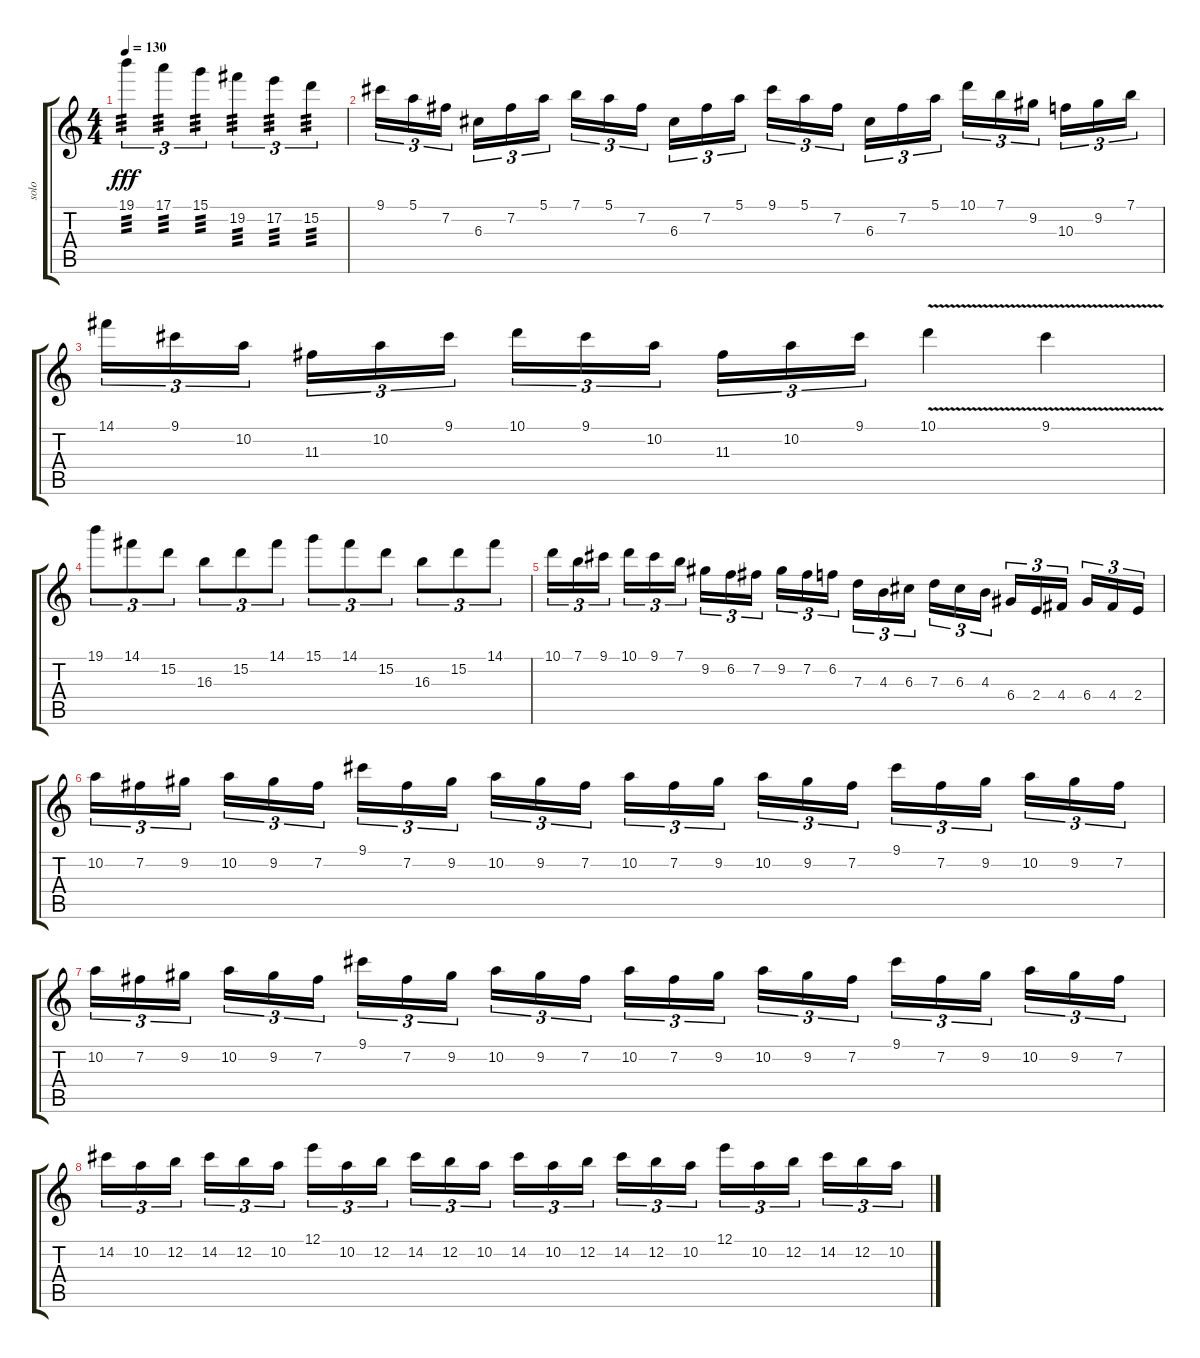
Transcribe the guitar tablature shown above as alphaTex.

\track ("solo" "solo") {solo instrument overdrivenguitar}
\staff {score tabs}
\tuning (E4 B3 G3 D3 A2 E2) {hide}
\ts (4 4)
\tempo 130
\clef g2
\ks c
19.1.4{tu (3 2) tp 3 dy fff} 17.1.4{tu (3 2) tp 3} 15.1.4{tu (3 2) tp 3} 19.2.4{tu (3 2) tp 3} 17.2.4{tu (3 2) tp 3} 15.2.4{tu (3 2) tp 3} |
9.1.16{tu (3 2)} 5.1.16{tu (3 2)} 7.2.16{tu (3 2) beam splitsecondary} 6.3.16{tu (3 2)} 7.2.16{tu (3 2)} 5.1.16{tu (3 2)} 7.1.16{tu (3 2)} 5.1.16{tu (3 2)} 7.2.16{tu (3 2) beam splitsecondary} 6.3.16{tu (3 2)} 7.2.16{tu (3 2)} 5.1.16{tu (3 2)} 9.1.16{tu (3 2)} 5.1.16{tu (3 2)} 7.2.16{tu (3 2) beam splitsecondary} 6.3.16{tu (3 2)} 7.2.16{tu (3 2)} 5.1.16{tu (3 2)} 10.1.16{tu (3 2)} 7.1.16{tu (3 2)} 9.2.16{tu (3 2) beam splitsecondary} 10.3.16{tu (3 2)} 9.2.16{tu (3 2)} 7.1.16{tu (3 2)} |
14.1.16{tu (3 2)} 9.1.16{tu (3 2)} 10.2.16{tu (3 2) beam splitsecondary} 11.3.16{tu (3 2)} 10.2.16{tu (3 2)} 9.1.16{tu (3 2)} 10.1.16{tu (3 2)} 9.1.16{tu (3 2)} 10.2.16{tu (3 2) beam splitsecondary} 11.3.16{tu (3 2)} 10.2.16{tu (3 2)} 9.1.16{tu (3 2)} 10.1{v}.4 9.1{v}.4 |
19.1.8{tu (3 2)} 14.1.8{tu (3 2)} 15.2.8{tu (3 2)} 16.3.8{tu (3 2)} 15.2.8{tu (3 2)} 14.1.8{tu (3 2)} 15.1.8{tu (3 2)} 14.1.8{tu (3 2)} 15.2.8{tu (3 2)} 16.3.8{tu (3 2)} 15.2.8{tu (3 2)} 14.1.8{tu (3 2)} |
10.1.16{tu (3 2)} 7.1.16{tu (3 2)} 9.1.16{tu (3 2) beam splitsecondary} 10.1.16{tu (3 2)} 9.1.16{tu (3 2)} 7.1.16{tu (3 2)} 9.2.16{tu (3 2)} 6.2.16{tu (3 2)} 7.2.16{tu (3 2) beam splitsecondary} 9.2.16{tu (3 2)} 7.2.16{tu (3 2)} 6.2.16{tu (3 2)} 7.3.16{tu (3 2)} 4.3.16{tu (3 2)} 6.3.16{tu (3 2) beam splitsecondary} 7.3.16{tu (3 2)} 6.3.16{tu (3 2)} 4.3.16{tu (3 2)} 6.4.16{tu (3 2)} 2.4.16{tu (3 2)} 4.4.16{tu (3 2) beam splitsecondary} 6.4.16{tu (3 2)} 4.4.16{tu (3 2)} 2.4.16{tu (3 2)} |
10.2.16{tu (3 2)} 7.2.16{tu (3 2)} 9.2.16{tu (3 2) beam splitsecondary} 10.2.16{tu (3 2)} 9.2.16{tu (3 2)} 7.2.16{tu (3 2)} 9.1.16{tu (3 2)} 7.2.16{tu (3 2)} 9.2.16{tu (3 2) beam splitsecondary} 10.2.16{tu (3 2)} 9.2.16{tu (3 2)} 7.2.16{tu (3 2)} 10.2.16{tu (3 2)} 7.2.16{tu (3 2)} 9.2.16{tu (3 2) beam splitsecondary} 10.2.16{tu (3 2)} 9.2.16{tu (3 2)} 7.2.16{tu (3 2)} 9.1.16{tu (3 2)} 7.2.16{tu (3 2)} 9.2.16{tu (3 2) beam splitsecondary} 10.2.16{tu (3 2)} 9.2.16{tu (3 2)} 7.2.16{tu (3 2)} |
10.2.16{tu (3 2)} 7.2.16{tu (3 2)} 9.2.16{tu (3 2) beam splitsecondary} 10.2.16{tu (3 2)} 9.2.16{tu (3 2)} 7.2.16{tu (3 2)} 9.1.16{tu (3 2)} 7.2.16{tu (3 2)} 9.2.16{tu (3 2) beam splitsecondary} 10.2.16{tu (3 2)} 9.2.16{tu (3 2)} 7.2.16{tu (3 2)} 10.2.16{tu (3 2)} 7.2.16{tu (3 2)} 9.2.16{tu (3 2) beam splitsecondary} 10.2.16{tu (3 2)} 9.2.16{tu (3 2)} 7.2.16{tu (3 2)} 9.1.16{tu (3 2)} 7.2.16{tu (3 2)} 9.2.16{tu (3 2) beam splitsecondary} 10.2.16{tu (3 2)} 9.2.16{tu (3 2)} 7.2.16{tu (3 2)} |
14.2.16{tu (3 2)} 10.2.16{tu (3 2)} 12.2.16{tu (3 2) beam splitsecondary} 14.2.16{tu (3 2)} 12.2.16{tu (3 2)} 10.2.16{tu (3 2)} 12.1.16{tu (3 2)} 10.2.16{tu (3 2)} 12.2.16{tu (3 2) beam splitsecondary} 14.2.16{tu (3 2)} 12.2.16{tu (3 2)} 10.2.16{tu (3 2)} 14.2.16{tu (3 2)} 10.2.16{tu (3 2)} 12.2.16{tu (3 2) beam splitsecondary} 14.2.16{tu (3 2)} 12.2.16{tu (3 2)} 10.2.16{tu (3 2)} 12.1.16{tu (3 2)} 10.2.16{tu (3 2)} 12.2.16{tu (3 2) beam splitsecondary} 14.2.16{tu (3 2)} 12.2.16{tu (3 2)} 10.2.16{tu (3 2)}
